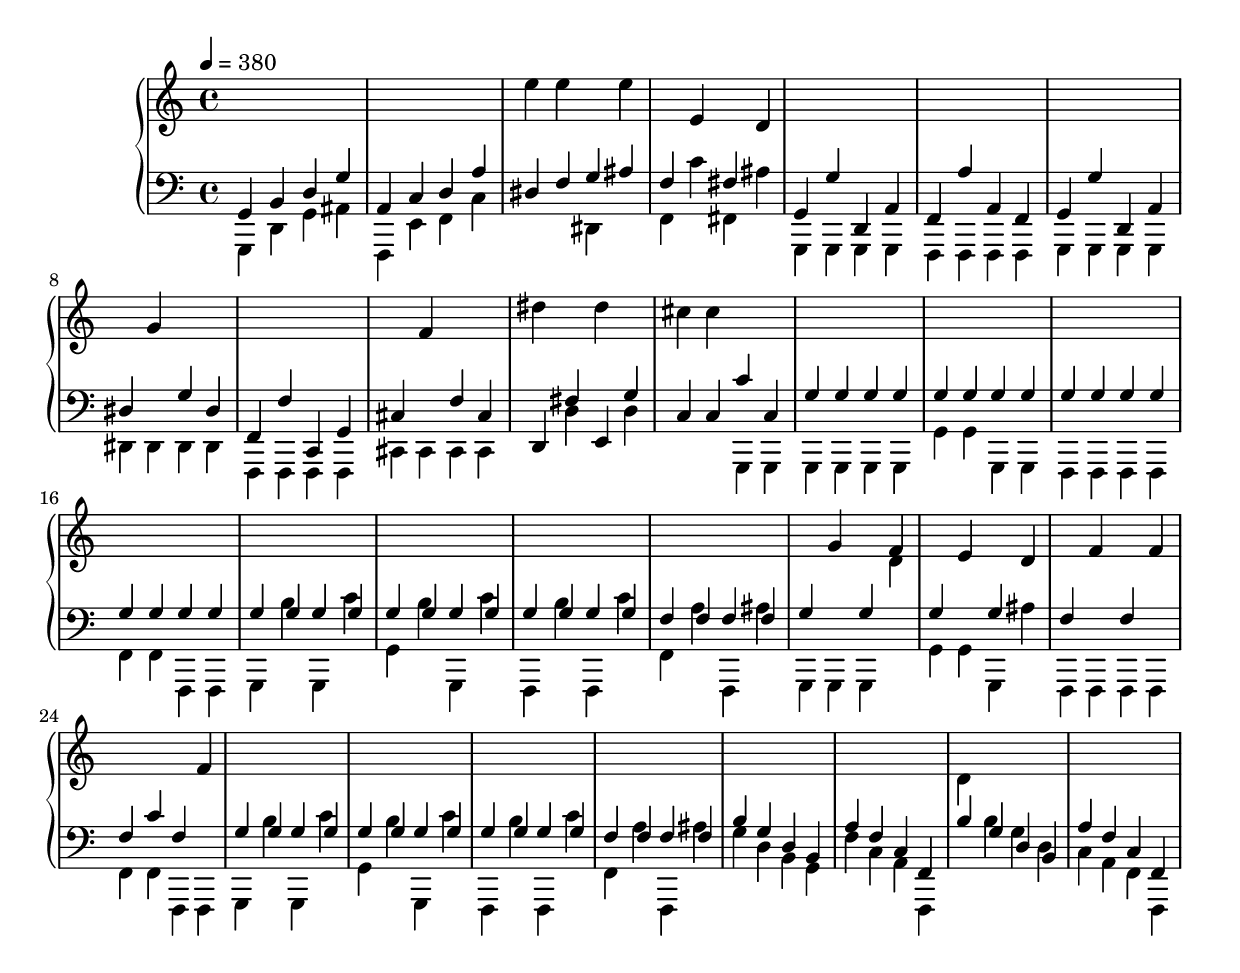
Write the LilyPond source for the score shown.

\version "2.16.0"

\header { 
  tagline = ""  % removed 
}

\language english

\score
{
	\new PianoStaff
	<<
		\new Staff = "up"
		{
		<<
			\new Voice = "voice1"
			{
				\voiceOne
				\tempo 4 = 380
				\autochange
				{
					g, b, d g a, c d a ds f g as f e' fs d' g, g d, a, f, a a, f, g, g d, a, ds g' g ds f, f c, g, cs f' f cs d, fs e, g c c c' c g g g g g g g g g g g g g g g g g g g g g g g g g g g g f f f f g g' g f' g e' g d' f f' f f' f c' f f' g g g g g g g g g g g g f f f f b g d b, a f c f, b g d b, a f c f,
				}
			}

			\new Voice = "voice2"
			{
				\voiceTwo
				\autochange
				{
					g,, d, g, as, f,, e, f, c e'' e'' ds, e'' f, c' fs, as g,, g,, g,, g,, f,, f,, f,, f,, g,, g,, g,, g,, ds, ds, ds, ds, f,, f,, f,, f,, cs, cs, cs, cs, ds'' d ds'' d cs'' cs'' g,, g,, g,, g,, g,, g,, g, g, g,, g,, f,, f,, f,, f,, f, f, f,, f,, g,, b g,, c' g, b g,, c' f,, b f,, c' f, a f,, as g,, g,, g,, d' g, g, g,, as f,, f,, f,, f,, f, f, f,, f,, g,, b g,, c' g, b g,, c' f,, b f,, c' f, a f,, as g d b, g, f c a, f,, d' b g d c a, f, f,,
				}
			}
		>>
		}

		\new Staff = "down" { \clef bass }
	>>

	\layout { }
	\midi { }
}
